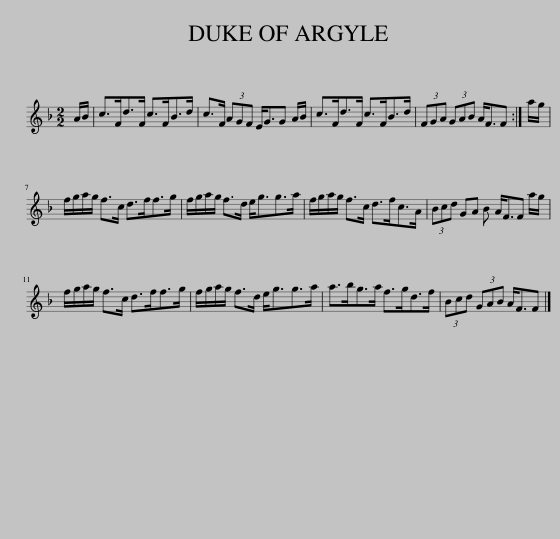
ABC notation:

X:1
L:1/8
M:2/2
I:linebreak $
K:F
V:1 treble
V:1
 A/B/ | c>Fd>F c>FB>d | c>F (3AGF E<GG A/B/ | c>Fd>F c>FB>d | (3FGA (3GAB A<FF :| %5
 a/g/ |$ f/g/a/g/ f>c d>ff>g | f/g/a/g/ f>d e<gg>a | f/g/a/g/ f>c d>fc>A | (3Bcd GA B A<FF a/g/ |$ %10
 f/g/a/g/ f>c d>ff>g | f/g/a/g/ f>d e<gg>a | a>bg>a f>gd>f | (3Bcd (3GAB A<FF |] %14
